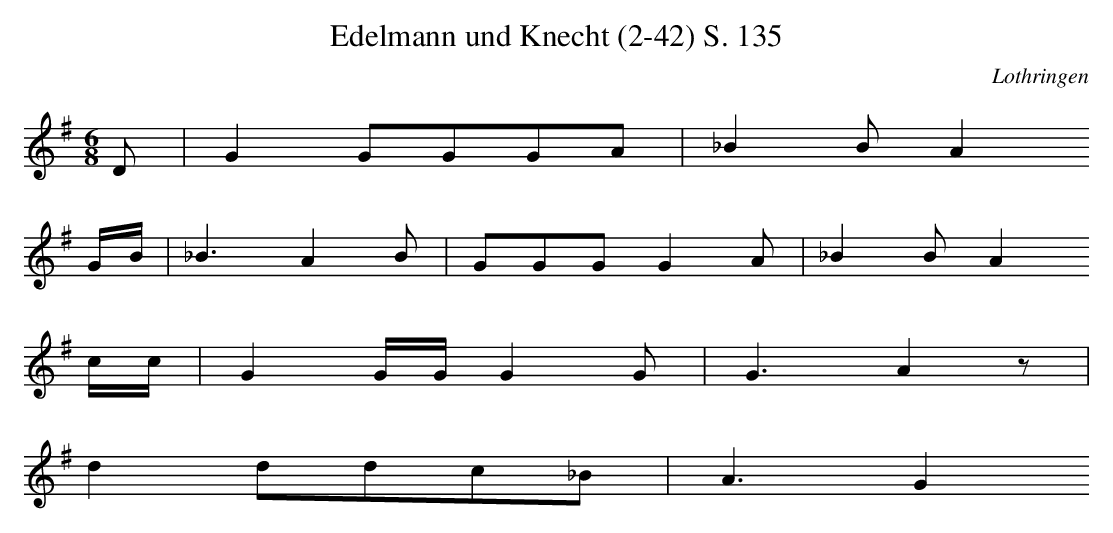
X:1
T: Edelmann und Knecht (2-42) S. 135
O: Lothringen
M: 6/8
L: 1/16
K: G
D2 | G4G2G2G2A2 | _B4B2A4
GB | _B6A4B2 | G2G2G2G4A2 | _B4B2A4
cc | G4GGG4G2 | G6A4z2 |
d4d2d2c2_B2 | A6G4
